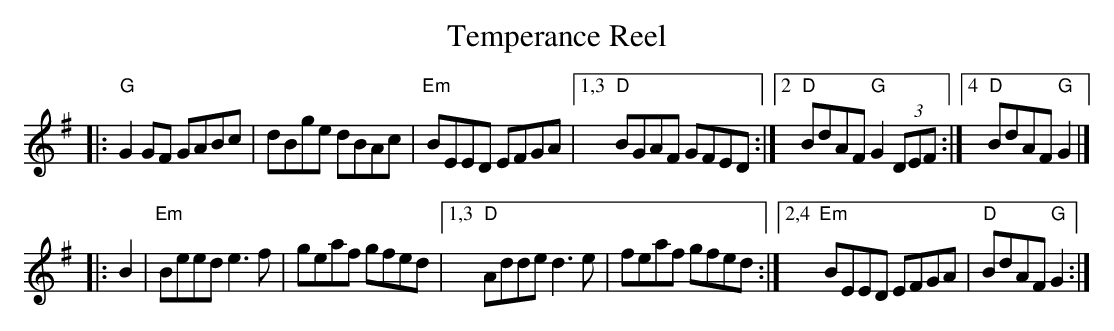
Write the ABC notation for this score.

X:1
T: Temperance Reel
M: C |
K: G
|:\
"G"G2GF GABc | dBge dBAc | "Em"BEED EFGA |\
[1,3 "D"BGAF GFED :|[2 "D"BdAF "G"G2(3DEF :|[4 "D"BdAF "G"G2 |]
|: B2 |\
"Em"Beed e3f | geaf gfed |\
[1,3 "D"Adde d3e | feaf gfed :|\
[2,4  "Em"BEED EFGA | "D"BdAF "G"G2 :|
